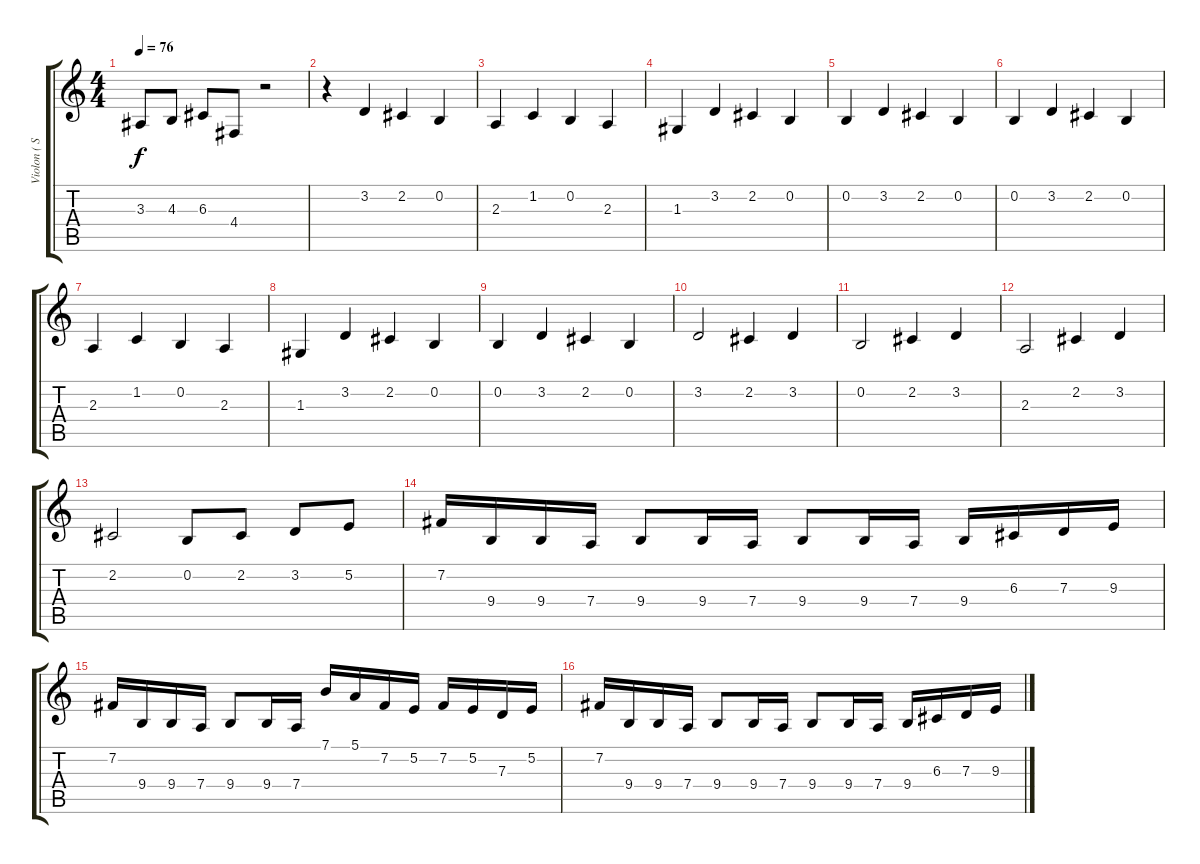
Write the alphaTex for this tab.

\track ("Violon ( Sharon Corr )" "Violon ( S") {instrument violin}
\staff {score tabs}
\tuning (E4 B3 G3 D3 A2 E2) {hide}
\ts (4 4)
\tempo 76
\clef g2
\ks c
3.3.8{dy f} 4.3.8 6.3.8 4.4.8 r.2 |
r.4 3.2.4 2.2.4 0.2.4 |
2.3.4 1.2.4 0.2.4 2.3.4 |
1.3.4 3.2.4 2.2.4 0.2.4 |
0.2.4 3.2.4 2.2.4 0.2.4 |
0.2.4 3.2.4 2.2.4 0.2.4 |
2.3.4 1.2.4 0.2.4 2.3.4 |
1.3.4 3.2.4 2.2.4 0.2.4 |
0.2.4 3.2.4 2.2.4 0.2.4 |
3.2.2 2.2.4 3.2.4 |
0.2.2 2.2.4 3.2.4 |
2.3.2 2.2.4 3.2.4 |
2.2.2 0.2.8 2.2.8 3.2.8 5.2.8 |
7.2.16 9.4.16 9.4.16 7.4.16 9.4.8 9.4.16 7.4.16 9.4.8 9.4.16 7.4.16 9.4.16 6.3.16 7.3.16 9.3.16 |
7.2.16 9.4.16 9.4.16 7.4.16 9.4.8 9.4.16 7.4.16 7.1.16 5.1.16 7.2.16 5.2.16 7.2.16 5.2.16 7.3.16 5.2.16 |
7.2.16 9.4.16 9.4.16 7.4.16 9.4.8 9.4.16 7.4.16 9.4.8 9.4.16 7.4.16 9.4.16 6.3.16 7.3.16 9.3.16
